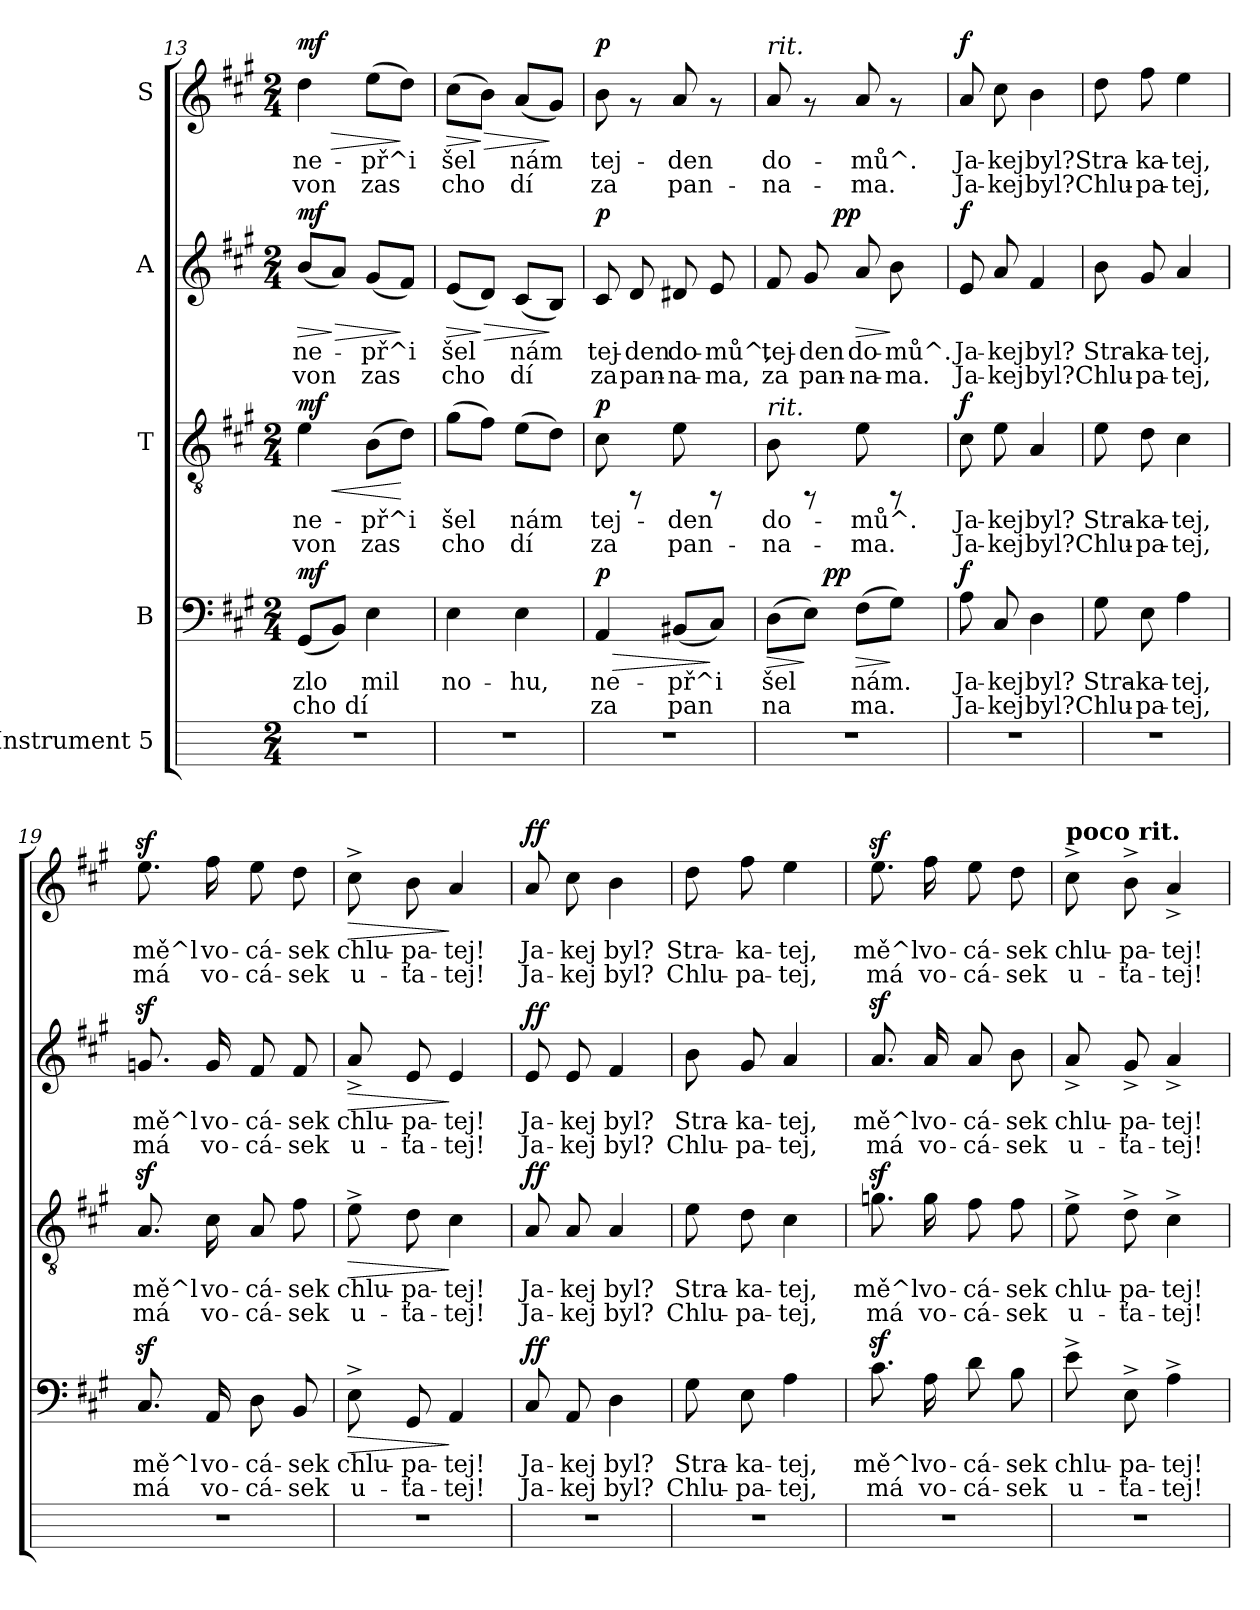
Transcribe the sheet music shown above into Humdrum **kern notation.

**kern	**kern	**text	**text	**dynam	**kern	**text	**text	**dynam	**kern	**text	**text	**dynam	**kern	**text	**text	**dynam
*part5	*part4	*part4	*part4	*part4	*part3	*part3	*part3	*part3	*part2	*part2	*part2	*part2	*part1	*part1	*part1	*part1
*staff5	*staff4	*staff4	*staff4	*staff4	*staff3	*staff3	*staff3	*staff3	*staff2	*staff2	*staff2	*staff2	*staff1	*staff1	*staff1	*staff1
*I"Instrument 5	*I"B	*	*	*	*I"T	*	*	*	*I"A	*	*	*	*I"S	*	*	*
!!LO:LB:g=z
*	*clefF4	*	*	*	*clefGv2	*	*	*	*clefG2	*	*	*	*clefG2	*	*	*
*k[]	*k[f#c#g#]	*	*	*	*k[f#c#g#]	*	*	*	*k[f#c#g#]	*	*	*	*k[f#c#g#]	*	*	*
*C:	*A:	*	*	*	*A:	*	*	*	*A:	*	*	*	*A:	*	*	*
*M2/4	*M2/4	*	*	*	*M2/4	*	*	*	*M2/4	*	*	*	*M2/4	*	*	*
=13	=13	=13	=13	=13	=13	=13	=13	=13	=13	=13	=13	=13	=13	=13	=13	=13
!	!	!LO:LY:b:cj	!LO:LY:b:cj	!LO:DY:a	!	!LO:LY:b:cj	!LO:LY:b:cj	!LO:HP:b	!	!LO:LY:b:cj	!LO:LY:b:cj	!LO:HP:b	!	!LO:LY:b:cj	!LO:LY:b:cj	!LO:HP:b
!	!	!	!	!	!	!	!	!LO:DY:n=1:a	!	!	!	!LO:DY:n=1:a	!	!	!	!LO:DY:n=1:a
2r	(<8GG#/L	zlo-	-cho-	mf	4e\	ne-	-von	< mf	(<8b/L	ne-	-von	> mf	4dd\	ne-	-von	> mf
!	!	!LO:LY:b:cj	!LO:LY:b:cj	!	!	!	!	!	!	!LO:LY:b:cj	!LO:LY:b:cj	!LO:HP:n=1:b	!	!	!	!
.	8BB/J)	--	-	.	.	.	.	.	8a/J)	.	-	] >	.	.	.	.
!	!	!LO:LY:b:cj	!LO:LY:b:cj	!	!	!LO:LY:b:cj	!LO:LY:b:cj	!	!	!LO:LY:b:cj	!LO:LY:b:cj	!	!	!LO:LY:b:cj	!LO:LY:b:cj	!
.	4E\	mil	dí	.	(>8B\L	př^i-	-zas	.	(<8g#/L	-př^i-	-zas	.	(>8ee\L	př^i-	-zas	.
!	!	!	!	!	!	!LO:LY:b:cj	!LO:LY:b:cj	!	!	!LO:LY:b:cj	!LO:LY:b:cj	!	!	!LO:LY:b:cj	!LO:LY:b:cj	!
.	.	.	.	.	8d\J)	-	-	[	8f#/J)	-	-	]	8dd\J)	-	-	]
=14	=14	=14	=14	=14	=14	=14	=14	=14	=14	=14	=14	=14	=14	=14	=14	=14
!	!	!LO:LY:b:cj	!	!	!	!LO:LY:b:cj	!LO:LY:b:cj	!	!	!LO:LY:b:cj	!LO:LY:b:cj	!LO:HP:b	!	!LO:LY:b:cj	!LO:LY:b:cj	!LO:HP:b
2r	4E\	no-	.	.	(>8g#\L	šel	cho-	.	(<8e/L	šel	cho-	>	(>8cc#\L	šel	cho-	>
!	!	!	!	!	!	!LO:LY:b:cj	!LO:LY:b:cj	!	!	!LO:LY:b:cj	!LO:LY:b:cj	!LO:HP:n=1:b	!	!LO:LY:b:cj	!LO:LY:b:cj	!LO:HP:n=1:b
.	.	.	.	.	8f#\J)	--	-	.	8d/J)	--	-	] >	8b\J)	--	-	] >
!	!	!LO:LY:b:cj	!	!	!	!LO:LY:b:cj	!LO:LY:b:cj	!	!	!LO:LY:b:cj	!LO:LY:b:cj	!	!	!LO:LY:b:cj	!LO:LY:b:cj	!
.	4E\	-hu,	.	.	(>8e\L	nám	dí	.	(<8c#/L	nám	dí	.	(<8a/L	nám	dí	.
!	!	!	!	!	!	!LO:LY:b:cj	!LO:LY:b:cj	!	!	!LO:LY:b:cj	!LO:LY:b:cj	!	!	!LO:LY:b:cj	!LO:LY:b:cj	!
.	.	.	.	.	8d\J)	.	.	.	8B/J)	.	.	]	8g#/J)	.	.	]
=15	=15	=15	=15	=15	=15	=15	=15	=15	=15	=15	=15	=15	=15	=15	=15	=15
!	!	!LO:LY:b:cj	!LO:LY:b:cj	!LO:HP:b	!	!LO:LY:b:cj	!LO:LY:b:cj	!	!	!LO:LY:b:cj	!LO:LY:b:cj	!	!	!LO:LY:b:cj	!LO:LY:b:cj	!
!	!	!	!	!LO:DY:n=1:a	!	!	!	!LO:DY:a	!	!	!	!LO:DY:a	!	!	!	!LO:DY:a
2r	4AA/	ne-	-za	> p	8c#\	tej-	-za	p	8c#/	tej-	-za	p	8b\	tej-	-za	p
!	!	!	!	!	!	!	!	!	!	!LO:LY:b:cj	!LO:LY:b:cj	!	!	!	!	!
.	.	.	.	.	8rFF	.	.	.	8d/	den	pan-	.	8rf	.	.	.
!	!	!LO:LY:b:cj	!LO:LY:b:cj	!	!	!LO:LY:b:cj	!LO:LY:b:cj	!	!	!LO:LY:b:cj	!LO:LY:b:cj	!	!	!LO:LY:b:cj	!LO:LY:b:cj	!
.	(<8BB#X/L	př^i-	-pan-	.	8e\	den	pan-	.	8d#X/	-do-	-na-	.	8a/	den	pan-	.
!	!	!LO:LY:b:cj	!LO:LY:b:cj	!	!	!	!	!	!	!LO:LY:b:cj	!LO:LY:b:cj	!	!	!	!	!
.	8C#/J)	--	--	]	8rFF	.	.	.	8e/	-mů^,	ma,	.	8rf	.	.	.
=16	=16	=16	=16	=16	=16	=16	=16	=16	=16	=16	=16	=16	=16	=16	=16	=16
!	!	!	!	!	!	!	!	!	!	!	!	!	!LO:TX:a:i:t=rit.	!	!	!
!	!	!	!	!	!	!	!	!	!LO:TX:a:i:t=rit.	!	!	!	!	!	!	!
!	!	!	!	!	!LO:TX:a:i:t=rit.	!	!	!	!	!	!	!	!	!	!	!
!	!LO:TX:a:i:t=rit.	!	!	!	!	!	!	!	!	!	!	!	!	!	!	!
!	!	!LO:LY:b:cj	!LO:LY:b:cj	!LO:HP:b	!	!LO:LY:b:cj	!LO:LY:b:cj	!	!	!LO:LY:b:cj	!LO:LY:b:cj	!	!	!LO:LY:b:cj	!LO:LY:b:cj	!
*	*^	*	*	*	*	*	*	*	*^	*	*	*	*	*	*	*
2r	(>8D\L	8ryy	-šel	na-	>	8B\	-do-	-na-	.	8f#/	8.ryy	tej-	-za	.	8a/	-do-	-na-	.
!	!	!	!LO:LY:b:cj	!LO:LY:b:cj	!	!	!	!	!	!	!	!LO:LY:b:cj	!LO:LY:b:cj	!	!	!	!	!
.	8E\J)	32.ryy	--	-	]	8rFF	.	.	.	8g#/	.	den	pan-	.	8rf	.	.	.
!	!	!	!	!	!LO:DY:a	!	!	!	!	!	!	!	!	!	!	!	!	!
.	.	4ryy	.	.	pp	.	.	.	.	.	.	.	.	.	.	.	.	.
!	!	!	!	!	!	!	!	!	!	!	!	!	!	!LO:DY:a	!	!	!	!
.	.	.	.	.	.	.	.	.	.	.	4ryy	.	.	pp	.	.	.	.
!	!	!	!LO:LY:b:cj	!LO:LY:b:cj	!LO:HP:b	!	!LO:LY:b:cj	!LO:LY:b:cj	!	!	!	!LO:LY:b:cj	!LO:LY:b:cj	!LO:HP:b	!	!LO:LY:b:cj	!LO:LY:b:cj	!
.	(>8F#\L	.	nám.	ma.	>	8e\	-mů^.	ma.	.	8a/	.	-do-	-na-	>	8a/	-mů^.	ma.	.
!	!	!	!LO:LY:b:cj	!LO:LY:b:cj	!	!	!	!	!	!	!	!LO:LY:b:cj	!LO:LY:b:cj	!	!	!	!	!
.	8G#\J)	.	.	.	]	8rFF	.	.	.	8b\	.	-mů^.	ma.	]	8rf	.	.	.
.	.	16ryy	.	.	.	.	.	.	.	.	.	.	.	.	.	.	.	.
.	.	.	.	.	.	.	.	.	.	.	16ryy	.	.	.	.	.	.	.
.	.	64ryy	.	.	.	.	.	.	.	.	.	.	.	.	.	.	.	.
!!LO:PB:g=z
=17	=17	=17	=17	=17	=17	=17	=17	=17	=17	=17	=17	=17	=17	=17	=17	=17	=17	=17
!	!	!	!LO:LY:b:cj	!LO:LY:b:cj	!LO:DY:a	!	!LO:LY:b:cj	!LO:LY:b:cj	!LO:DY:a	!	!	!LO:LY:b:cj	!LO:LY:b:cj	!LO:DY:a	!	!LO:LY:b:cj	!LO:LY:b:cj	!LO:DY:a
*	*v	*v	*	*	*	*	*	*	*	*v	*v	*	*	*	*	*	*	*
2r	8A\	Ja-	-Ja-	f	8c#\	Ja-	-Ja-	f	8e/	Ja-	-Ja-	f	8a/	Ja-	-Ja-	f
!	!	!LO:LY:b:cj	!LO:LY:b:cj	!	!	!LO:LY:b:cj	!LO:LY:b:cj	!	!	!LO:LY:b:cj	!LO:LY:b:cj	!	!	!LO:LY:b:cj	!LO:LY:b:cj	!
.	8C#/	-kej	kej	.	8e\	-kej	kej	.	8a/	-kej	kej	.	8cc#\	-kej	kej	.
!	!	!LO:LY:b:cj	!LO:LY:b:cj	!	!	!LO:LY:b:cj	!LO:LY:b:cj	!	!	!LO:LY:b:cj	!LO:LY:b:cj	!	!	!LO:LY:b:cj	!LO:LY:b:cj	!
.	4D\	byl?	byl?	.	4A/	byl?	byl?	.	4f#/	byl?	byl?	.	4b\	byl?	byl?	.
=18	=18	=18	=18	=18	=18	=18	=18	=18	=18	=18	=18	=18	=18	=18	=18	=18
!	!	!LO:LY:b:cj	!LO:LY:b:cj	!	!	!LO:LY:b:cj	!LO:LY:b:cj	!	!	!LO:LY:b:cj	!LO:LY:b:cj	!	!	!LO:LY:b:cj	!LO:LY:b:cj	!
2r	8G#\	Stra-	-Chlu-	.	8e\	Stra-	-Chlu-	.	8b\	Stra-	-Chlu-	.	8dd\	Stra-	-Chlu-	.
!	!	!LO:LY:b:cj	!LO:LY:b:cj	!	!	!LO:LY:b:cj	!LO:LY:b:cj	!	!	!LO:LY:b:cj	!LO:LY:b:cj	!	!	!LO:LY:b:cj	!LO:LY:b:cj	!
.	8E\	-ka-	-pa-	.	8d\	-ka-	-pa-	.	8g#/	-ka-	-pa-	.	8ff#\	-ka-	-pa-	.
!	!	!LO:LY:b:cj	!LO:LY:b:cj	!	!	!LO:LY:b:cj	!LO:LY:b:cj	!	!	!LO:LY:b:cj	!LO:LY:b:cj	!	!	!LO:LY:b:cj	!LO:LY:b:cj	!
.	4A\	-tej,	tej,	.	4c#\	-tej,	tej,	.	4a/	-tej,	tej,	.	4ee\	-tej,	tej,	.
=19	=19	=19	=19	=19	=19	=19	=19	=19	=19	=19	=19	=19	=19	=19	=19	=19
!	!	!LO:LY:b:cj	!LO:LY:b:cj	!	!	!LO:LY:b:cj	!LO:LY:b:cj	!	!	!LO:LY:b:cj	!LO:LY:b:cj	!	!	!LO:LY:b:cj	!LO:LY:b:cj	!
2r	8.C#z>/	mě^l	má	.	8.Az>/	mě^l	má	.	8.gnz>/	mě^l	má	.	8.eez>\	mě^l	má	.
!	!	!LO:LY:b:cj	!LO:LY:b:cj	!	!	!LO:LY:b:cj	!LO:LY:b:cj	!	!	!LO:LY:b:cj	!LO:LY:b:cj	!	!	!LO:LY:b:cj	!LO:LY:b:cj	!
.	16AA/	vo-	-vo-	.	16c#\	vo-	-vo-	.	16g/	vo-	-vo-	.	16ff#\	vo-	-vo-	.
!	!	!LO:LY:b:cj	!LO:LY:b:cj	!	!	!LO:LY:b:cj	!LO:LY:b:cj	!	!	!LO:LY:b:cj	!LO:LY:b:cj	!	!	!LO:LY:b:cj	!LO:LY:b:cj	!
.	8D\	-cá-	-cá-	.	8A/	-cá-	-cá-	.	8f#/	-cá-	-cá-	.	8ee\	-cá-	-cá-	.
!	!	!LO:LY:b:cj	!LO:LY:b:cj	!	!	!LO:LY:b:cj	!LO:LY:b:cj	!	!	!LO:LY:b:cj	!LO:LY:b:cj	!	!	!LO:LY:b:cj	!LO:LY:b:cj	!
.	8BB/	-sek	sek	.	8f#\	-sek	sek	.	8f#/	-sek	sek	.	8dd\	-sek	sek	.
=20	=20	=20	=20	=20	=20	=20	=20	=20	=20	=20	=20	=20	=20	=20	=20	=20
!	!	!LO:LY:b:cj	!LO:LY:b:cj	!LO:HP:b	!	!LO:LY:b:cj	!LO:LY:b:cj	!LO:HP:b	!	!LO:LY:b:cj	!LO:LY:b:cj	!LO:HP:b	!	!LO:LY:b:cj	!LO:LY:b:cj	!LO:HP:b
2r	8E^>\	chlu-	-u-	>	8e^>\	chlu-	-u-	>	8a^>/	chlu-	-u-	>	8cc#^>\	chlu-	-u-	>
!	!	!LO:LY:b:cj	!LO:LY:b:cj	!	!	!LO:LY:b:cj	!LO:LY:b:cj	!	!	!LO:LY:b:cj	!LO:LY:b:cj	!	!	!LO:LY:b:cj	!LO:LY:b:cj	!
.	8GG#/	-pa-	-ťa-	.	8d\	-pa-	-ťa-	.	8e/	-pa-	-ťa-	.	8b\	-pa-	-ťa-	.
!	!	!LO:LY:b:cj	!LO:LY:b:cj	!	!	!LO:LY:b:cj	!LO:LY:b:cj	!	!	!LO:LY:b:cj	!LO:LY:b:cj	!	!	!LO:LY:b:cj	!LO:LY:b:cj	!
.	4AA/	-tej!	tej!	]	4c#\	-tej!	tej!	]	4e/	-tej!	tej!	]	4a/	-tej!	tej!	]
!!LO:LB:g=z
=21	=21	=21	=21	=21	=21	=21	=21	=21	=21	=21	=21	=21	=21	=21	=21	=21
!	!	!LO:LY:b:cj	!LO:LY:b:cj	!LO:DY:a	!	!LO:LY:b:cj	!LO:LY:b:cj	!LO:DY:a	!	!LO:LY:b:cj	!LO:LY:b:cj	!LO:DY:a	!	!LO:LY:b:cj	!LO:LY:b:cj	!LO:DY:a
2r	8C#/	Ja-	-Ja-	ff	8A/	Ja-	-Ja-	ff	8e/	Ja-	-Ja-	ff	8a/	Ja-	-Ja-	ff
!	!	!LO:LY:b:cj	!LO:LY:b:cj	!	!	!LO:LY:b:cj	!LO:LY:b:cj	!	!	!LO:LY:b:cj	!LO:LY:b:cj	!	!	!LO:LY:b:cj	!LO:LY:b:cj	!
.	8AA/	-kej	kej	.	8A/	-kej	kej	.	8e/	-kej	kej	.	8cc#\	-kej	kej	.
!	!	!LO:LY:b:cj	!LO:LY:b:cj	!	!	!LO:LY:b:cj	!LO:LY:b:cj	!	!	!LO:LY:b:cj	!LO:LY:b:cj	!	!	!LO:LY:b:cj	!LO:LY:b:cj	!
.	4D\	byl?	byl?	.	4A/	byl?	byl?	.	4f#/	byl?	byl?	.	4b\	byl?	byl?	.
=22	=22	=22	=22	=22	=22	=22	=22	=22	=22	=22	=22	=22	=22	=22	=22	=22
!	!	!LO:LY:b:cj	!LO:LY:b:cj	!	!	!LO:LY:b:cj	!LO:LY:b:cj	!	!	!LO:LY:b:cj	!LO:LY:b:cj	!	!	!LO:LY:b:cj	!LO:LY:b:cj	!
2r	8G#\	Stra-	-Chlu-	.	8e\	Stra-	-Chlu-	.	8b\	Stra-	-Chlu-	.	8dd\	Stra-	-Chlu-	.
!	!	!LO:LY:b:cj	!LO:LY:b:cj	!	!	!LO:LY:b:cj	!LO:LY:b:cj	!	!	!LO:LY:b:cj	!LO:LY:b:cj	!	!	!LO:LY:b:cj	!LO:LY:b:cj	!
.	8E\	-ka-	-pa-	.	8d\	-ka-	-pa-	.	8g#/	-ka-	-pa-	.	8ff#\	-ka-	-pa-	.
!	!	!LO:LY:b:cj	!LO:LY:b:cj	!	!	!LO:LY:b:cj	!LO:LY:b:cj	!	!	!LO:LY:b:cj	!LO:LY:b:cj	!	!	!LO:LY:b:cj	!LO:LY:b:cj	!
.	4A\	-tej,	tej,	.	4c#\	-tej,	tej,	.	4a/	-tej,	tej,	.	4ee\	-tej,	tej,	.
=23	=23	=23	=23	=23	=23	=23	=23	=23	=23	=23	=23	=23	=23	=23	=23	=23
!	!	!LO:LY:b:cj	!LO:LY:b:cj	!	!	!LO:LY:b:cj	!LO:LY:b:cj	!	!	!LO:LY:b:cj	!LO:LY:b:cj	!	!	!LO:LY:b:cj	!LO:LY:b:cj	!
2r	8.c#z>\	mě^l	má	.	8.gnz>\	mě^l	má	.	8.az>/	mě^l	má	.	8.eez>\	mě^l	má	.
!	!	!LO:LY:b:cj	!LO:LY:b:cj	!	!	!LO:LY:b:cj	!LO:LY:b:cj	!	!	!LO:LY:b:cj	!LO:LY:b:cj	!	!	!LO:LY:b:cj	!LO:LY:b:cj	!
.	16A\	vo-	-vo-	.	16g\	vo-	-vo-	.	16a/	vo-	-vo-	.	16ff#\	vo-	-vo-	.
!	!	!LO:LY:b:cj	!LO:LY:b:cj	!	!	!LO:LY:b:cj	!LO:LY:b:cj	!	!	!LO:LY:b:cj	!LO:LY:b:cj	!	!	!LO:LY:b:cj	!LO:LY:b:cj	!
.	8d\	-cá-	-cá-	.	8f#\	-cá-	-cá-	.	8a/	-cá-	-cá-	.	8ee\	-cá-	-cá-	.
!	!	!LO:LY:b:cj	!LO:LY:b:cj	!	!	!LO:LY:b:cj	!LO:LY:b:cj	!	!	!LO:LY:b:cj	!LO:LY:b:cj	!	!	!LO:LY:b:cj	!LO:LY:b:cj	!
.	8B\	-sek	sek	.	8f#\	-sek	sek	.	8b\	-sek	sek	.	8dd\	-sek	sek	.
=24	=24	=24	=24	=24	=24	=24	=24	=24	=24	=24	=24	=24	=24	=24	=24	=24
!	!	!	!	!	!	!	!	!	!	!	!	!	!LO:TX:a:B:t=poco rit.	!	!	!
!	!	!LO:LY:b:cj	!LO:LY:b:cj	!	!	!LO:LY:b:cj	!LO:LY:b:cj	!	!	!LO:LY:b:cj	!LO:LY:b:cj	!	!	!LO:LY:b:cj	!LO:LY:b:cj	!
2r	8e^>\	chlu-	-u-	.	8e^>\	chlu-	-u-	.	8a^>/	chlu-	-u-	.	8cc#^>\	chlu-	-u-	.
!	!	!LO:LY:b:cj	!LO:LY:b:cj	!	!	!LO:LY:b:cj	!LO:LY:b:cj	!	!	!LO:LY:b:cj	!LO:LY:b:cj	!	!	!LO:LY:b:cj	!LO:LY:b:cj	!
.	8E^>\	-pa-	-ťa-	.	8d^>\	-pa-	-ťa-	.	8g#^>/	-pa-	-ťa-	.	8b^>\	-pa-	-ťa-	.
!	!	!LO:LY:b:cj	!LO:LY:b:cj	!	!	!LO:LY:b:cj	!LO:LY:b:cj	!	!	!LO:LY:b:cj	!LO:LY:b:cj	!	!	!LO:LY:b:cj	!LO:LY:b:cj	!
.	4A^>\	-tej!	tej!	.	4c#^>\	-tej!	tej!	.	4a^>/	-tej!	tej!	.	4a^>/	-tej!	tej!	.
=!	=!	=!	=!	=!	=!	=!	=!	=!	=!	=!	=!	=!	=!	=!	=!	=!
*-	*-	*-	*-	*-	*-	*-	*-	*-	*-	*-	*-	*-	*-	*-	*-	*-
